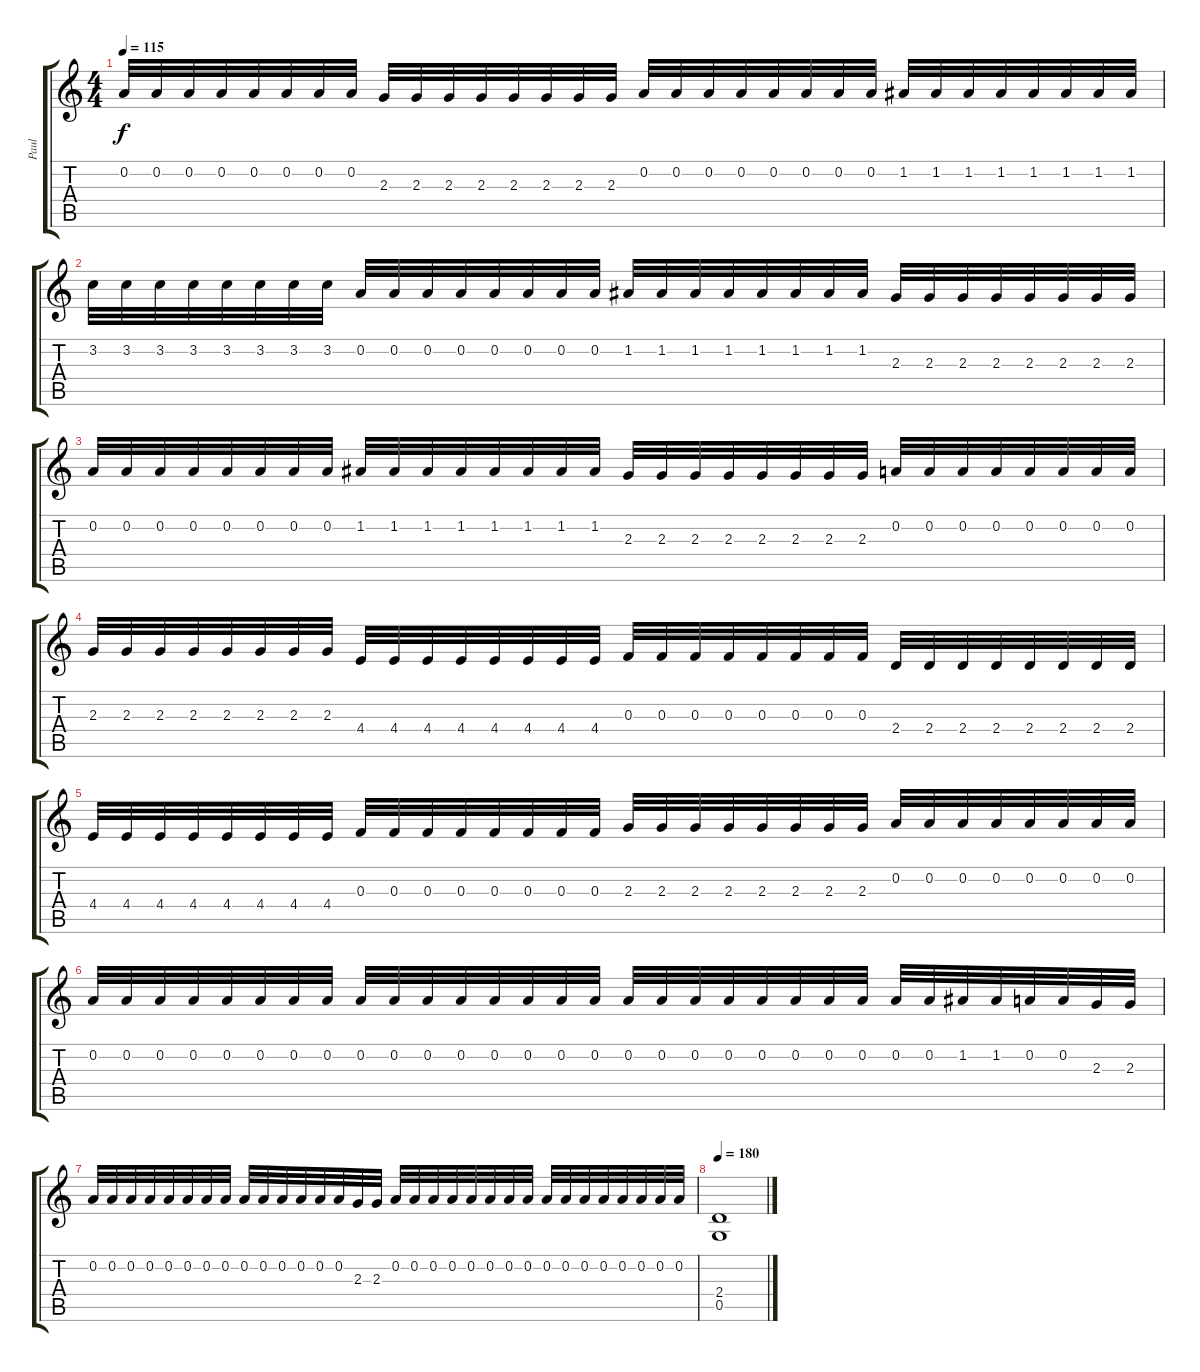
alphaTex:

\track ("Paul" "Paul") {instrument distortionguitar}
\staff {score tabs}
\tuning (D4 A3 F3 C3 G2 D2) {hide}
\ts (4 4)
\tempo 115
\clef g2
\ks c
0.2.32{dy f} 0.2.32 0.2.32 0.2.32 0.2.32 0.2.32 0.2.32 0.2.32 2.3.32 2.3.32 2.3.32 2.3.32 2.3.32 2.3.32 2.3.32 2.3.32 0.2.32 0.2.32 0.2.32 0.2.32 0.2.32 0.2.32 0.2.32 0.2.32 1.2.32 1.2.32 1.2.32 1.2.32 1.2.32 1.2.32 1.2.32 1.2.32 |
3.2.32 3.2.32 3.2.32 3.2.32 3.2.32 3.2.32 3.2.32 3.2.32 0.2.32 0.2.32 0.2.32 0.2.32 0.2.32 0.2.32 0.2.32 0.2.32 1.2.32 1.2.32 1.2.32 1.2.32 1.2.32 1.2.32 1.2.32 1.2.32 2.3.32 2.3.32 2.3.32 2.3.32 2.3.32 2.3.32 2.3.32 2.3.32 |
0.2.32 0.2.32 0.2.32 0.2.32 0.2.32 0.2.32 0.2.32 0.2.32 1.2.32 1.2.32 1.2.32 1.2.32 1.2.32 1.2.32 1.2.32 1.2.32 2.3.32 2.3.32 2.3.32 2.3.32 2.3.32 2.3.32 2.3.32 2.3.32 0.2.32 0.2.32 0.2.32 0.2.32 0.2.32 0.2.32 0.2.32 0.2.32 |
2.3.32 2.3.32 2.3.32 2.3.32 2.3.32 2.3.32 2.3.32 2.3.32 4.4.32 4.4.32 4.4.32 4.4.32 4.4.32 4.4.32 4.4.32 4.4.32 0.3.32 0.3.32 0.3.32 0.3.32 0.3.32 0.3.32 0.3.32 0.3.32 2.4.32 2.4.32 2.4.32 2.4.32 2.4.32 2.4.32 2.4.32 2.4.32 |
4.4.32 4.4.32 4.4.32 4.4.32 4.4.32 4.4.32 4.4.32 4.4.32 0.3.32 0.3.32 0.3.32 0.3.32 0.3.32 0.3.32 0.3.32 0.3.32 2.3.32 2.3.32 2.3.32 2.3.32 2.3.32 2.3.32 2.3.32 2.3.32 0.2.32 0.2.32 0.2.32 0.2.32 0.2.32 0.2.32 0.2.32 0.2.32 |
0.2.32 0.2.32 0.2.32 0.2.32 0.2.32 0.2.32 0.2.32 0.2.32 0.2.32 0.2.32 0.2.32 0.2.32 0.2.32 0.2.32 0.2.32 0.2.32 0.2.32 0.2.32 0.2.32 0.2.32 0.2.32 0.2.32 0.2.32 0.2.32 0.2.32 0.2.32 1.2.32 1.2.32 0.2.32 0.2.32 2.3.32 2.3.32 |
0.2.32 0.2.32 0.2.32 0.2.32 0.2.32 0.2.32 0.2.32 0.2.32 0.2.32 0.2.32 0.2.32 0.2.32 0.2.32 0.2.32 2.3.32 2.3.32 0.2.32 0.2.32 0.2.32 0.2.32 0.2.32 0.2.32 0.2.32 0.2.32 0.2.32 0.2.32 0.2.32 0.2.32 0.2.32 0.2.32 0.2.32 0.2.32 |
\tempo 180
(2.4 0.5).1
